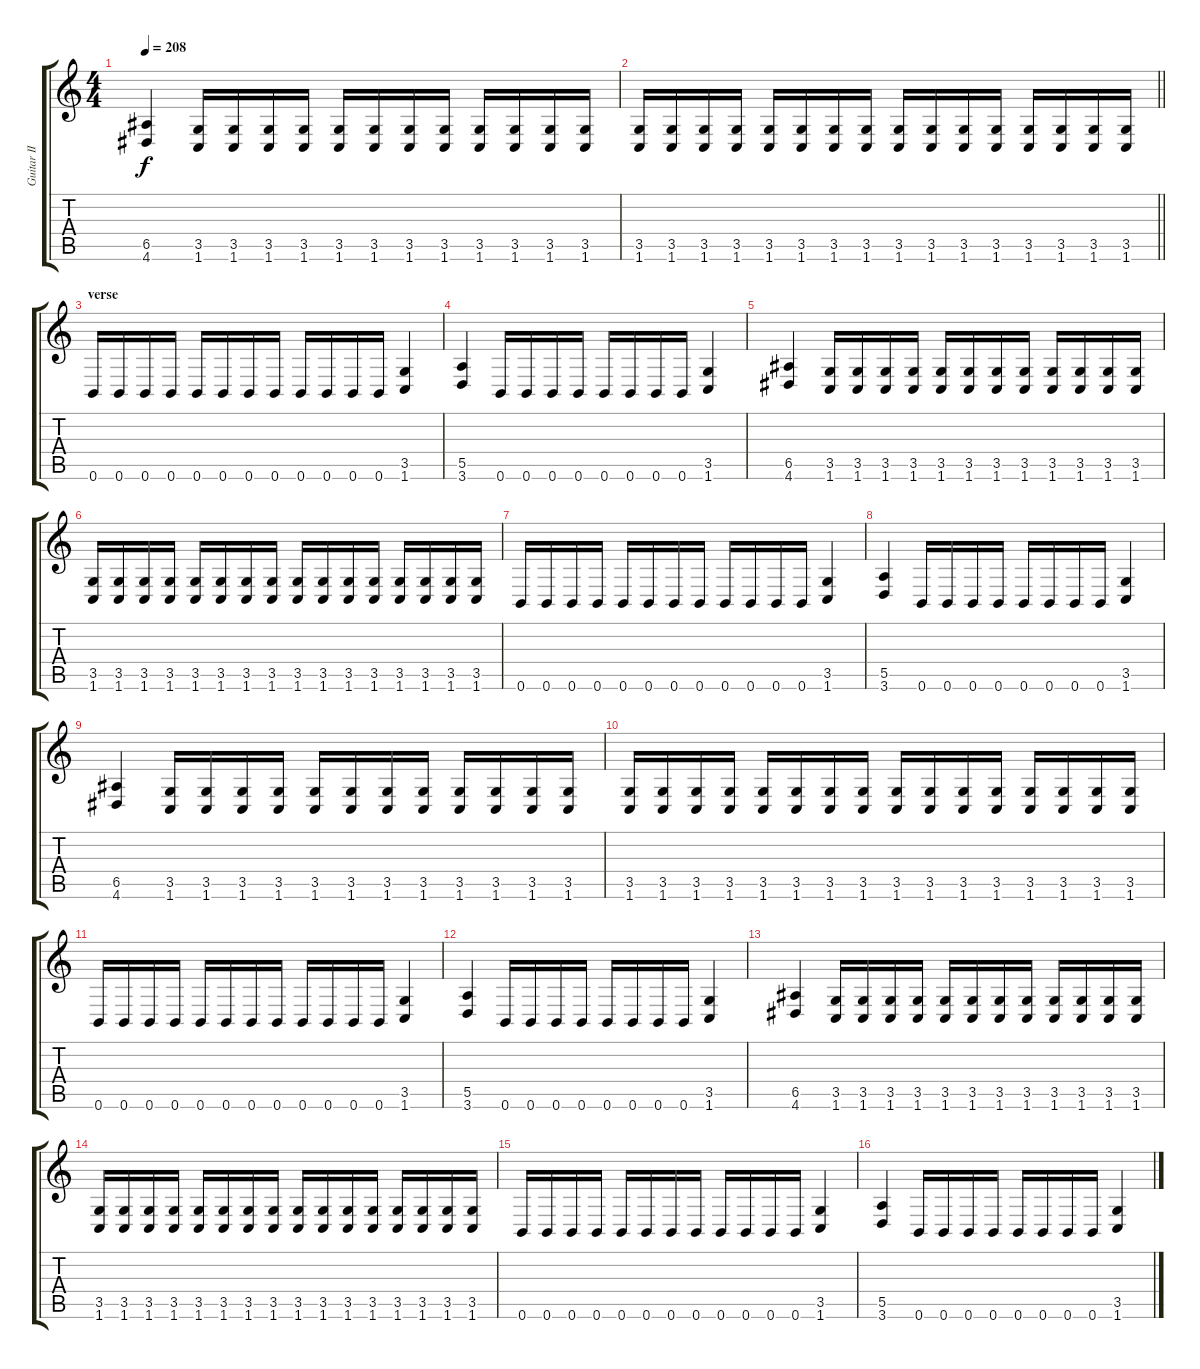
\track ("Guitar II" "Guitar II") {instrument distortionguitar}
\staff {score tabs}
\tuning (B3 Gb3 D3 A2 E2 B1) {hide}
\ts (4 4)
\tempo 208
\clef g2
\ks c
(6.5 4.6).4{dy f} (3.5 1.6).16 (3.5 1.6).16 (3.5 1.6).16 (3.5 1.6).16 (3.5 1.6).16 (3.5 1.6).16 (3.5 1.6).16 (3.5 1.6).16 (3.5 1.6).16 (3.5 1.6).16 (3.5 1.6).16 (3.5 1.6).16 |
\barLineRight lightlight
(3.5 1.6).16 (3.5 1.6).16 (3.5 1.6).16 (3.5 1.6).16 (3.5 1.6).16 (3.5 1.6).16 (3.5 1.6).16 (3.5 1.6).16 (3.5 1.6).16 (3.5 1.6).16 (3.5 1.6).16 (3.5 1.6).16 (3.5 1.6).16 (3.5 1.6).16 (3.5 1.6).16 (3.5 1.6).16 |
\section ("" "verse")
0.6.16 0.6.16 0.6.16 0.6.16 0.6.16 0.6.16 0.6.16 0.6.16 0.6.16 0.6.16 0.6.16 0.6.16 (3.5 1.6).4 |
(5.5 3.6).4 0.6.16 0.6.16 0.6.16 0.6.16 0.6.16 0.6.16 0.6.16 0.6.16 (3.5 1.6).4 |
(6.5 4.6).4 (3.5 1.6).16 (3.5 1.6).16 (3.5 1.6).16 (3.5 1.6).16 (3.5 1.6).16 (3.5 1.6).16 (3.5 1.6).16 (3.5 1.6).16 (3.5 1.6).16 (3.5 1.6).16 (3.5 1.6).16 (3.5 1.6).16 |
(3.5 1.6).16 (3.5 1.6).16 (3.5 1.6).16 (3.5 1.6).16 (3.5 1.6).16 (3.5 1.6).16 (3.5 1.6).16 (3.5 1.6).16 (3.5 1.6).16 (3.5 1.6).16 (3.5 1.6).16 (3.5 1.6).16 (3.5 1.6).16 (3.5 1.6).16 (3.5 1.6).16 (3.5 1.6).16 |
0.6.16 0.6.16 0.6.16 0.6.16 0.6.16 0.6.16 0.6.16 0.6.16 0.6.16 0.6.16 0.6.16 0.6.16 (3.5 1.6).4 |
(5.5 3.6).4 0.6.16 0.6.16 0.6.16 0.6.16 0.6.16 0.6.16 0.6.16 0.6.16 (3.5 1.6).4 |
(6.5 4.6).4 (3.5 1.6).16 (3.5 1.6).16 (3.5 1.6).16 (3.5 1.6).16 (3.5 1.6).16 (3.5 1.6).16 (3.5 1.6).16 (3.5 1.6).16 (3.5 1.6).16 (3.5 1.6).16 (3.5 1.6).16 (3.5 1.6).16 |
(3.5 1.6).16 (3.5 1.6).16 (3.5 1.6).16 (3.5 1.6).16 (3.5 1.6).16 (3.5 1.6).16 (3.5 1.6).16 (3.5 1.6).16 (3.5 1.6).16 (3.5 1.6).16 (3.5 1.6).16 (3.5 1.6).16 (3.5 1.6).16 (3.5 1.6).16 (3.5 1.6).16 (3.5 1.6).16 |
0.6.16 0.6.16 0.6.16 0.6.16 0.6.16 0.6.16 0.6.16 0.6.16 0.6.16 0.6.16 0.6.16 0.6.16 (3.5 1.6).4 |
(5.5 3.6).4 0.6.16 0.6.16 0.6.16 0.6.16 0.6.16 0.6.16 0.6.16 0.6.16 (3.5 1.6).4 |
(6.5 4.6).4 (3.5 1.6).16 (3.5 1.6).16 (3.5 1.6).16 (3.5 1.6).16 (3.5 1.6).16 (3.5 1.6).16 (3.5 1.6).16 (3.5 1.6).16 (3.5 1.6).16 (3.5 1.6).16 (3.5 1.6).16 (3.5 1.6).16 |
(3.5 1.6).16 (3.5 1.6).16 (3.5 1.6).16 (3.5 1.6).16 (3.5 1.6).16 (3.5 1.6).16 (3.5 1.6).16 (3.5 1.6).16 (3.5 1.6).16 (3.5 1.6).16 (3.5 1.6).16 (3.5 1.6).16 (3.5 1.6).16 (3.5 1.6).16 (3.5 1.6).16 (3.5 1.6).16 |
0.6.16 0.6.16 0.6.16 0.6.16 0.6.16 0.6.16 0.6.16 0.6.16 0.6.16 0.6.16 0.6.16 0.6.16 (3.5 1.6).4 |
(5.5 3.6).4 0.6.16 0.6.16 0.6.16 0.6.16 0.6.16 0.6.16 0.6.16 0.6.16 (3.5 1.6).4
